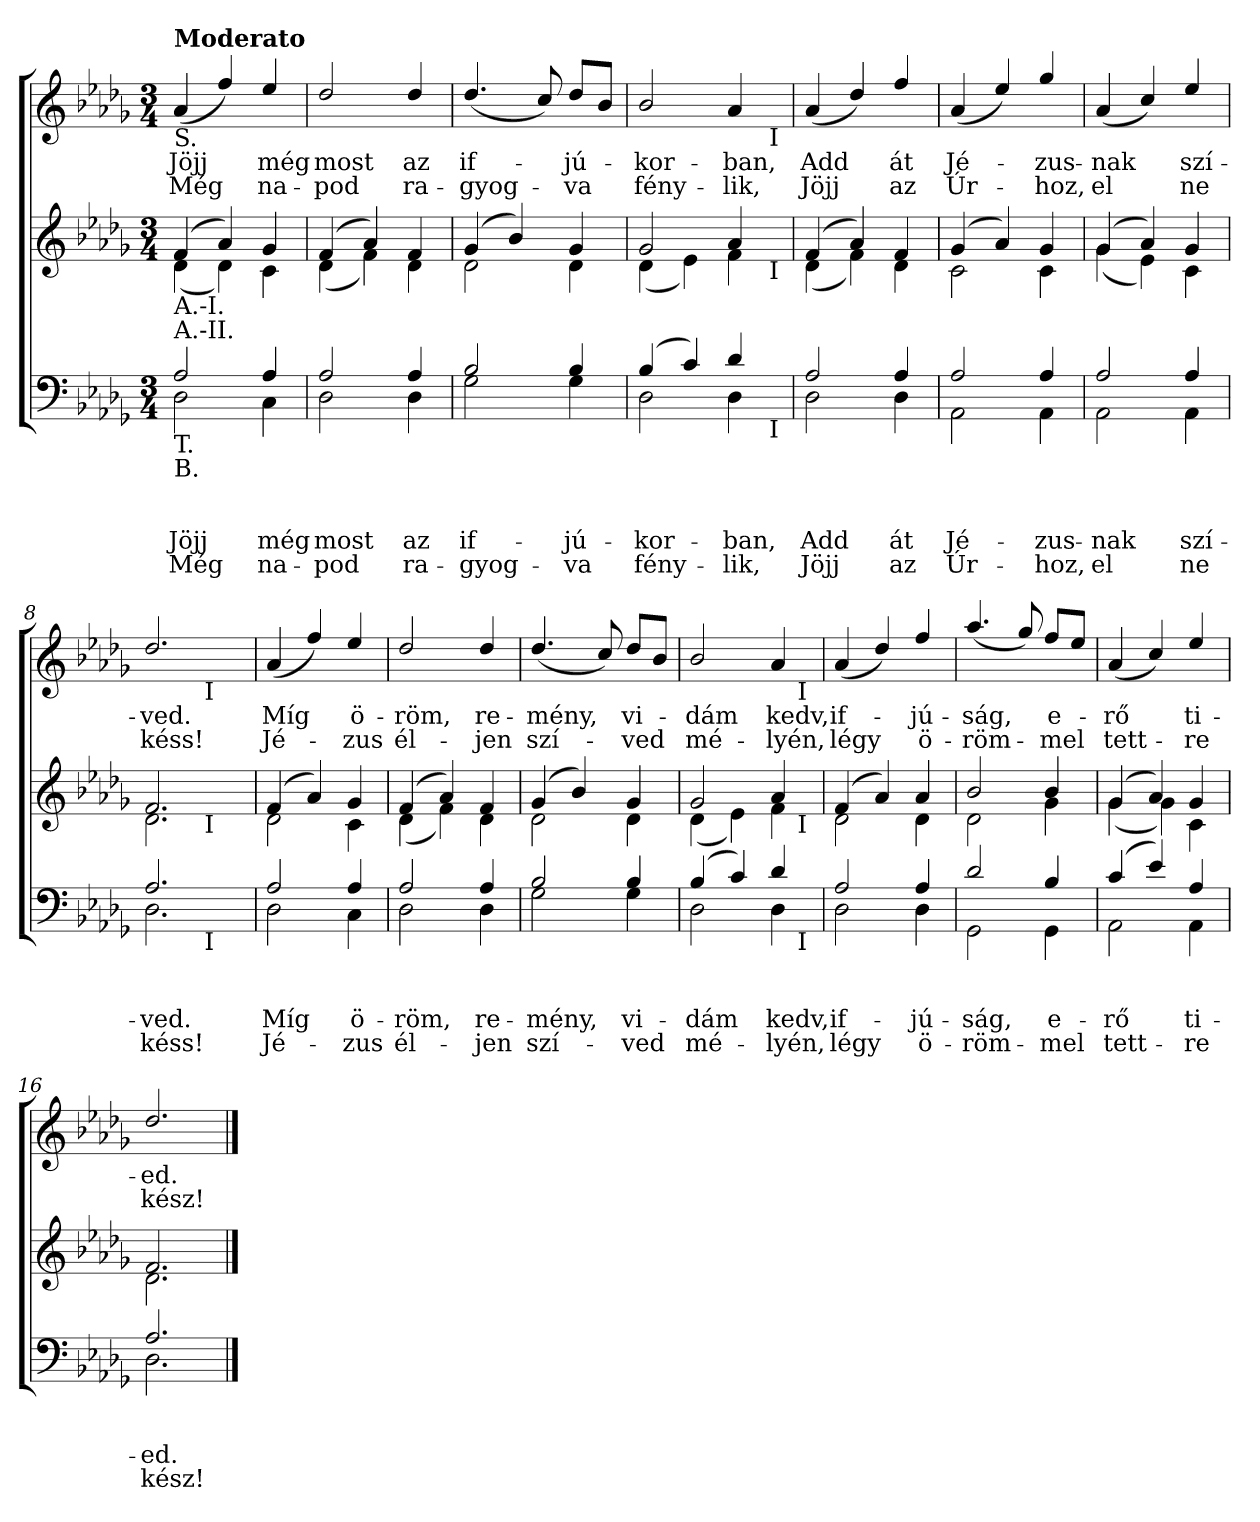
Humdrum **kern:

**kern	**text	**text	**text	**text	**kern	**kern	**text	**text
*part3	*part3	*part3	*part3	*part3	*part2	*part1	*part1	*part1
*staff3	*staff3	*staff3	*staff3	*staff3	*staff2	*staff1	*staff1	*staff1
*clefF4	*	*	*	*	*clefG2	*clefG2	*	*
*k[b-e-a-d-g-]	*	*	*	*	*k[b-e-a-d-g-]	*k[b-e-a-d-g-]	*	*
*D-:	*	*	*	*	*D-:	*D-:	*	*
*M3/4	*	*	*	*	*M3/4	*M3/4	*	*
=1	=1	=1	=1	=1	=1	=1	=1	=1
*^	*	*	*	*	*	*	*	*
!	!	!	!	!LO:LY:a	!LO:LY:a	!	!	!	!
*	*	*	*	*	*	*^	*	*	*
!	!	!	!	!	!	!	!	!LO:TX:b:t=S.	!	!
!	!	!	!	!	!	!	!	!LO:TX:a:B:t=Moderato	!	!
!	!	!	!	!	!	!LO:TX:b:t=A.-I.	!	!	!	!
!	!	!	!	!	!	!LO:TX:b:t=A.-II.	!	!	!	!
!LO:TX:b:t=T.	!	!	!	!	!	!	!	!	!	!
!LO:TX:b:t=B.	!	!	!	!	!	!	!	!	!	!
!	!	!	!	!	!	!	!	!	!LO:LY:b	!LO:LY:b
2A-/	2D-\	.	.	Jöjj	Még	(>4f/	(<4d-\	(>4a-/	Jöjj	Még
.	.	.	.	.	.	4a-/)	4d-\)	4ff/)	.	.
!	!	!	!	!LO:LY:a	!LO:LY:a	!	!	!	!	!
!	!	!	!	!	!	!	!	!	!LO:LY:b	!LO:LY:b
4A-/	4C\	.	.	még	na-	4g-/	4c\	4ee-/	még	na-
=2	=2	=2	=2	=2	=2	=2	=2	=2	=2	=2
!	!	!	!	!LO:LY:a	!LO:LY:a	!	!	!	!	!
!	!	!	!	!	!	!	!	!	!LO:LY:b	!LO:LY:b
2A-/	2D-\	.	.	most	-pod	(>4f/	(<4d-\	2dd-/	most	-pod
.	.	.	.	.	.	4a-/)	4f\)	.	.	.
!	!	!	!	!LO:LY:a	!LO:LY:a	!	!	!	!	!
!	!	!	!	!	!	!	!	!	!LO:LY:b	!LO:LY:b
4A-/	4D-\	.	.	az	ra-	4f/	4d-\	4dd-/	az	ra-
=3	=3	=3	=3	=3	=3	=3	=3	=3	=3	=3
!	!	!	!	!LO:LY:a	!LO:LY:a	!	!	!	!	!
!	!	!	!	!	!	!	!	!	!LO:LY:b	!LO:LY:b
2B-/	2G-\	.	.	if-	-gyog-	(>4g-/	2d-\	(>4.dd-/	if-	-gyog-
.	.	.	.	.	.	4b-/)	.	.	.	.
.	.	.	.	.	.	.	.	8cc/)	.	.
!	!	!	!	!LO:LY:a	!LO:LY:a	!	!	!	!	!
!	!	!	!	!	!	!	!	!	!LO:LY:b	!LO:LY:b
4B-/	4G-\	.	.	-jú-	-va	4g-/	4d-\	8dd-/L	-jú-	-va
.	.	.	.	.	.	.	.	8b-/J	.	.
*	*	*	*	*	*	*v	*v	*	*	*
=4	=4	=4	=4	=4	=4	=4	=4	=4	=4
!	!	!	!	!LO:LY:a	!LO:LY:a	!	!	!	!
*	*	*	*	*	*	*^	*	*	*
!	!	!	!	!	!	!	!	!	!LO:LY:b	!LO:LY:b
*	*^	*	*	*	*	*	*^	*^	*	*
(>4B-/	2D-\	2ryy	.	.	-kor-	fény-	2g-/	(<4d-\	2ryy	2b-/	2ryy	-kor-	fény-
4c/)	.	.	.	.	.	.	.	4e-\)	.	.	.	.	.
!	!	!	!	!	!LO:LY:a	!LO:LY:a	!	!	!	!	!	!	!
!	!	!	!	!	!	!	!	!	!	!	!	!LO:LY:b	!LO:LY:b
4d-/	4D-\	8ryy	.	.	-ban,	-lik,	4a-/	4f\	8ryy	4a-/	8ryy	-ban,	-lik,
.	.	32ryy	.	.	.	.	.	.	32ryy	.	32ryy	.	.
!	!	!	!	!	!	!	!	!	!	!	!LO:TX:b:t=I	!	!
!	!	!	!	!	!	!	!	!	!LO:TX:b:t=I	!	!	!	!
!	!	!LO:TX:b:t=I	!	!	!	!	!	!	!	!	!	!	!
.	.	16.ryy	.	.	.	.	.	.	16.ryy	.	16.ryy	.	.
*	*v	*v	*	*	*	*	*	*	*	*v	*v	*	*
*	*	*	*	*	*	*v	*v	*v	*	*	*
=5	=5	=5	=5	=5	=5	=5	=5	=5	=5
*	*^	*	*	*	*	*^	*^	*	*
*	*	*	*	*	*	*	*	*^	*	*	*	*
!	!	!	!	!	!LO:LY:a	!LO:LY:a	!	!	!	!	!	!	!
*	*v	*v	*	*	*	*	*	*	*	*v	*v	*	*
*	*	*	*	*	*	*	*v	*v	*	*	*
*	*^	*	*	*	*	*	*^	*^	*	*
!	!	!	!	!	!	!	!	!	!	!	!	!LO:LY:b	!LO:LY:b
*	*v	*v	*	*	*	*	*	*	*	*v	*v	*	*
*	*	*	*	*	*	*	*v	*v	*	*	*
2A-/	2D-\	.	.	Add	Jöjj	(>4f/	(<4d-\	(>4a-/	Add	Jöjj
.	.	.	.	.	.	4a-/)	4f\)	4dd-/)	.	.
!	!	!	!	!LO:LY:a	!LO:LY:a	!	!	!	!	!
!	!	!	!	!	!	!	!	!	!LO:LY:b	!LO:LY:b
4A-/	4D-\	.	.	át	az	4f/	4d-\	4ff/	át	az
!!LO:LB:g=z
=6	=6	=6	=6	=6	=6	=6	=6	=6	=6	=6
!	!	!	!	!LO:LY:a	!LO:LY:a	!	!	!	!	!
!	!	!	!	!	!	!	!	!	!LO:LY:b	!LO:LY:b
2A-/	2AA-\	.	.	Jé-	Úr-	(>4g-/	2c\	(>4a-/	Jé-	Úr-
.	.	.	.	.	.	4a-/)	.	4ee-/)	.	.
!	!	!	!	!LO:LY:a	!LO:LY:a	!	!	!	!	!
!	!	!	!	!	!	!	!	!	!LO:LY:b	!LO:LY:b
4A-/	4AA-\	.	.	-zus-	-hoz,	4g-/	4c\	4gg-/	-zus-	-hoz,
=7	=7	=7	=7	=7	=7	=7	=7	=7	=7	=7
!	!	!	!	!LO:LY:a	!LO:LY:a	!	!	!	!	!
!	!	!	!	!	!	!	!	!	!LO:LY:b	!LO:LY:b
2A-/	2AA-\	.	.	-nak	el	(>4g-/	(<4g-\	(>4a-/	-nak	el
.	.	.	.	.	.	4a-/)	4e-\)	4cc/)	.	.
!	!	!	!	!LO:LY:a	!LO:LY:a	!	!	!	!	!
!	!	!	!	!	!	!	!	!	!LO:LY:b	!LO:LY:b
4A-/	4AA-\	.	.	szí-	ne	4g-/	4c\	4ee-/	szí-	ne
*	*	*	*	*	*	*v	*v	*	*	*
=8	=8	=8	=8	=8	=8	=8	=8	=8	=8
*	*	*	*	*	*	*^	*	*	*
!	!	!	!	!LO:LY:a	!LO:LY:a	!	!	!	!	!
!	!	!	!	!	!	!	!	!	!LO:LY:b	!LO:LY:b
*	*^	*	*	*	*	*	*^	*^	*	*
2.A-/	2.D-\	4...ryy	.	.	-ved.	késs!	2.f/	2.d-\	4...ryy	2.dd-/	4...ryy	-ved.	késs!
!	!	!	!	!	!	!	!	!	!	!	!LO:TX:b:t=I	!	!
!	!	!	!	!	!	!	!	!	!LO:TX:b:t=I	!	!	!	!
!	!	!LO:TX:b:t=I	!	!	!	!	!	!	!	!	!	!	!
.	.	4ryy	.	.	.	.	.	.	4ryy	.	4ryy	.	.
.	.	32ryy	.	.	.	.	.	.	32ryy	.	32ryy	.	.
*	*v	*v	*	*	*	*	*	*	*	*v	*v	*	*
*	*	*	*	*	*	*v	*v	*v	*	*	*
=9	=9	=9	=9	=9	=9	=9	=9	=9	=9
*	*^	*	*	*	*	*^	*^	*	*
*	*	*	*	*	*	*	*	*^	*	*	*	*
!	!	!	!	!	!LO:LY:a	!LO:LY:a	!	!	!	!	!	!	!
*	*v	*v	*	*	*	*	*	*	*	*v	*v	*	*
*	*	*	*	*	*	*	*v	*v	*	*	*
*	*^	*	*	*	*	*	*^	*^	*	*
!	!	!	!	!	!	!	!	!	!	!	!	!LO:LY:b	!LO:LY:b
*	*v	*v	*	*	*	*	*	*	*	*v	*v	*	*
*	*	*	*	*	*	*	*v	*v	*	*	*
2A-/	2D-\	.	.	Míg	Jé-	(>4f/	2d-\	(>4a-/	Míg	Jé-
.	.	.	.	.	.	4a-/)	.	4ff/)	.	.
!	!	!	!	!LO:LY:a	!LO:LY:a	!	!	!	!	!
!	!	!	!	!	!	!	!	!	!LO:LY:b	!LO:LY:b
4A-/	4C\	.	.	ö-	-zus	4g-/	4c\	4ee-/	ö-	-zus
=10	=10	=10	=10	=10	=10	=10	=10	=10	=10	=10
!	!	!	!	!LO:LY:a	!LO:LY:a	!	!	!	!	!
!	!	!	!	!	!	!	!	!	!LO:LY:b	!LO:LY:b
2A-/	2D-\	.	.	-röm,	él-	(>4f/	(<4d-\	2dd-/	-röm,	él-
.	.	.	.	.	.	4a-/)	4f\)	.	.	.
!	!	!	!	!LO:LY:a	!LO:LY:a	!	!	!	!	!
!	!	!	!	!	!	!	!	!	!LO:LY:b	!LO:LY:b
4A-/	4D-\	.	.	re-	-jen	4f/	4d-\	4dd-/	re-	-jen
=11	=11	=11	=11	=11	=11	=11	=11	=11	=11	=11
!	!	!	!	!LO:LY:a	!LO:LY:a	!	!	!	!	!
!	!	!	!	!	!	!	!	!	!LO:LY:b	!LO:LY:b
2B-/	2G-\	.	.	-mény,	szí-	(>4g-/	2d-\	(>4.dd-/	-mény,	szí-
.	.	.	.	.	.	4b-/)	.	.	.	.
.	.	.	.	.	.	.	.	8cc/)	.	.
!	!	!	!	!LO:LY:a	!LO:LY:a	!	!	!	!	!
!	!	!	!	!	!	!	!	!	!LO:LY:b	!LO:LY:b
4B-/	4G-\	.	.	vi-	-ved	4g-/	4d-\	8dd-/L	vi-	-ved
.	.	.	.	.	.	.	.	8b-/J	.	.
*	*	*	*	*	*	*v	*v	*	*	*
!!LO:LB:g=z
=12	=12	=12	=12	=12	=12	=12	=12	=12	=12
!	!	!	!	!LO:LY:a	!LO:LY:a	!	!	!	!
*	*	*	*	*	*	*^	*	*	*
!	!	!	!	!	!	!	!	!	!LO:LY:b	!LO:LY:b
*	*^	*	*	*	*	*	*^	*^	*	*
(>4B-/	2D-\	2ryy	.	.	-dám	mé-	2g-/	(<4d-\	2ryy	2b-/	2ryy	-dám	mé-
4c/)	.	.	.	.	.	.	.	4e-\)	.	.	.	.	.
!	!	!	!	!	!LO:LY:a	!LO:LY:a	!	!	!	!	!	!	!
!	!	!	!	!	!	!	!	!	!	!	!	!LO:LY:b	!LO:LY:b
4d-/	4D-\	8ryy	.	.	kedv,	-lyén,	4a-/	4f\	8ryy	4a-/	8ryy	kedv,	-lyén,
!	!	!	!	!	!	!	!	!	!	!	!LO:TX:b:t=I	!	!
!	!	!	!	!	!	!	!	!	!LO:TX:b:t=I	!	!	!	!
!	!	!LO:TX:b:t=I	!	!	!	!	!	!	!	!	!	!	!
.	.	8ryy	.	.	.	.	.	.	8ryy	.	8ryy	.	.
*	*v	*v	*	*	*	*	*	*	*	*v	*v	*	*
*	*	*	*	*	*	*v	*v	*v	*	*	*
=13	=13	=13	=13	=13	=13	=13	=13	=13	=13
*	*^	*	*	*	*	*^	*^	*	*
*	*	*	*	*	*	*	*	*^	*	*	*	*
!	!	!	!	!	!LO:LY:a	!LO:LY:a	!	!	!	!	!	!	!
*	*v	*v	*	*	*	*	*	*	*	*v	*v	*	*
*	*	*	*	*	*	*	*v	*v	*	*	*
*	*^	*	*	*	*	*	*^	*^	*	*
!	!	!	!	!	!	!	!	!	!	!	!	!LO:LY:b	!LO:LY:b
*	*v	*v	*	*	*	*	*	*	*	*v	*v	*	*
*	*	*	*	*	*	*	*v	*v	*	*	*
2A-/	2D-\	.	.	if-	légy	(>4f/	2d-\	(>4a-/	if-	légy
.	.	.	.	.	.	4a-/)	.	4dd-/)	.	.
!	!	!	!	!LO:LY:a	!LO:LY:a	!	!	!	!	!
!	!	!	!	!	!	!	!	!	!LO:LY:b	!LO:LY:b
4A-/	4D-\	.	.	-jú-	ö-	4a-/	4d-\	4ff/	-jú-	ö-
=14	=14	=14	=14	=14	=14	=14	=14	=14	=14	=14
!	!	!	!	!LO:LY:a	!LO:LY:a	!	!	!	!	!
!	!	!	!	!	!	!	!	!	!LO:LY:b	!LO:LY:b
2d-/	2GG-\	.	.	-ság,	-röm-	2b-/	2d-\	(>4.aa-/	-ság,	-röm-
.	.	.	.	.	.	.	.	8gg-/)	.	.
!	!	!	!	!LO:LY:a	!LO:LY:a	!	!	!	!	!
!	!	!	!	!	!	!	!	!	!LO:LY:b	!LO:LY:b
4B-/	4GG-\	.	.	e-	-mel	4b-/	4g-\	8ff/L	e-	-mel
.	.	.	.	.	.	.	.	8ee-/J	.	.
=15	=15	=15	=15	=15	=15	=15	=15	=15	=15	=15
!	!	!	!	!LO:LY:a	!LO:LY:a	!	!	!	!	!
!	!	!	!	!	!	!	!	!	!LO:LY:b	!LO:LY:b
(>4c/	2AA-\	.	.	-rő	tett-	(>4g-/	(<4g-\	(>4a-/	-rő	tett-
4e-/)	.	.	.	.	.	4a-/)	4g-\)	4cc/)	.	.
!	!	!	!	!LO:LY:a	!LO:LY:a	!	!	!	!	!
!	!	!	!	!	!	!	!	!	!LO:LY:b	!LO:LY:b
4A-/	4AA-\	.	.	ti-	-re	4g-/	4c\	4ee-/	ti-	-re
=16	=16	=16	=16	=16	=16	=16	=16	=16	=16	=16
!	!	!	!	!LO:LY:a	!LO:LY:a	!	!	!	!	!
!	!	!	!	!	!	!	!	!	!LO:LY:b	!LO:LY:b
2.A-/	2.D-\	.	.	-ed.	kész!	2.f/	2.d-\	2.dd-/	-ed.	kész!
*v	*v	*	*	*	*	*	*	*	*	*
*	*	*	*	*	*v	*v	*	*	*
==	==	==	==	==	==	==	==	==
*-	*-	*-	*-	*-	*-	*-	*-	*-
